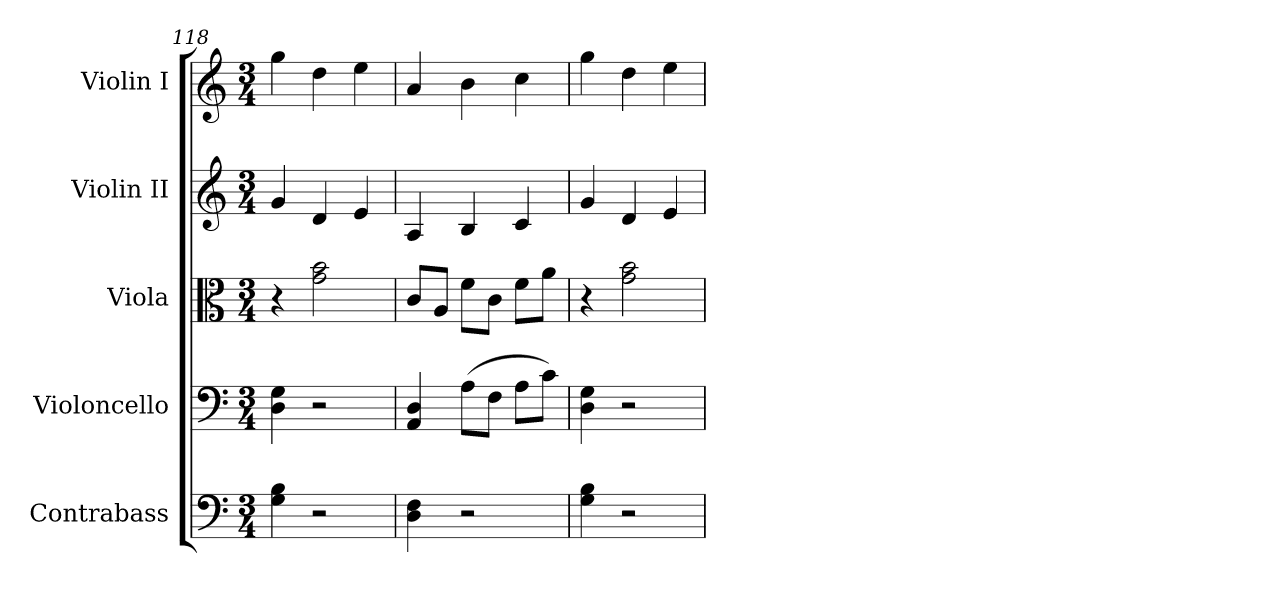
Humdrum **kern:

**kern	**kern	**kern	**kern	**kern
*part5	*part4	*part3	*part2	*part1
*staff5	*staff4	*staff3	*staff2	*staff1
*I"Contrabass	*I"Violoncello	*I"Viola	*I"Violin II	*I"Violin I
*I'Cb.	*I'Vc.	*I'Vla.	*I'Vln. II	*I'Vln. I
*clefF4	*clefF4	*clefC3	*clefG2	*clefG2
*ITrd7c12	*	*	*	*
*k[]	*k[]	*k[]	*k[]	*k[]
*M3/4	*M3/4	*M3/4	*M3/4	*M3/4
=118	=118	=118	=118	=118
4GG\ 4BB\	4D\ 4G\	4r	4g/	4gg\
2r	2r	2g\ 2b\	4d/	4dd\
.	.	.	4e/	4ee\
=119	=119	=119	=119	=119
4DD\ 4FF\	4AA/ 4D/	8c/L	4A/	4a/
.	.	8A/J	.	.
2r	(>8A\L	8f\L	4B/	4b\
.	8F\J	8c\J	.	.
.	8A\L	8f\L	4c/	4cc\
.	8c\J)	8a\J	.	.
=120	=120	=120	=120	=120
4GG\ 4BB\	4D\ 4G\	4r	4g/	4gg\
2r	2r	2g\ 2b\	4d/	4dd\
.	.	.	4e/	4ee\
=	=	=	=	=
*-	*-	*-	*-	*-
